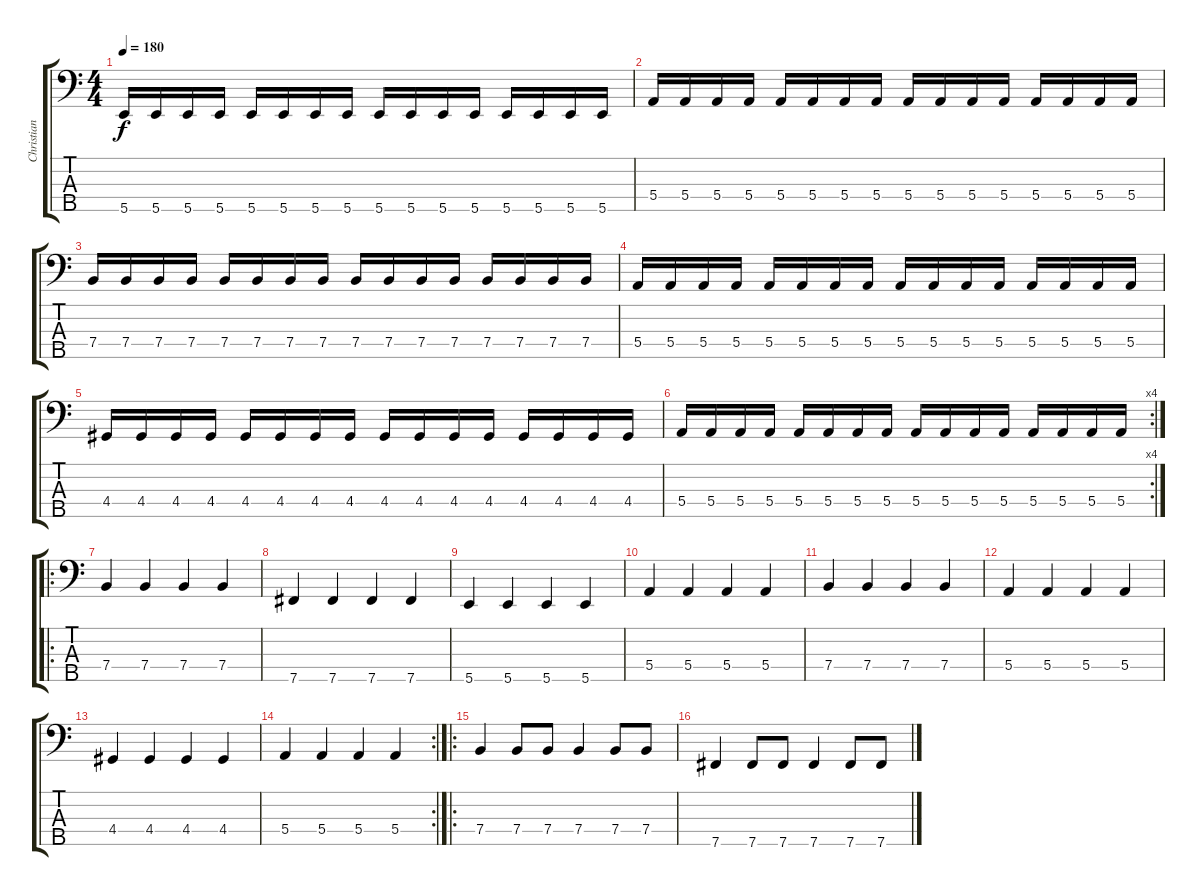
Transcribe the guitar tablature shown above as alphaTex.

\track ("Christian Olde Wolbers" "Christian ") {instrument electricbasspick}
\staff {score tabs}
\tuning (G2 D2 A1 E1 B0) {hide}
\ts (4 4)
\tempo 180
\clef f4
\ks c
5.5.16{dy f} 5.5.16 5.5.16 5.5.16 5.5.16 5.5.16 5.5.16 5.5.16 5.5.16 5.5.16 5.5.16 5.5.16 5.5.16 5.5.16 5.5.16 5.5.16 |
5.4.16 5.4.16 5.4.16 5.4.16 5.4.16 5.4.16 5.4.16 5.4.16 5.4.16 5.4.16 5.4.16 5.4.16 5.4.16 5.4.16 5.4.16 5.4.16 |
7.4.16 7.4.16 7.4.16 7.4.16 7.4.16 7.4.16 7.4.16 7.4.16 7.4.16 7.4.16 7.4.16 7.4.16 7.4.16 7.4.16 7.4.16 7.4.16 |
5.4.16 5.4.16 5.4.16 5.4.16 5.4.16 5.4.16 5.4.16 5.4.16 5.4.16 5.4.16 5.4.16 5.4.16 5.4.16 5.4.16 5.4.16 5.4.16 |
4.4.16 4.4.16 4.4.16 4.4.16 4.4.16 4.4.16 4.4.16 4.4.16 4.4.16 4.4.16 4.4.16 4.4.16 4.4.16 4.4.16 4.4.16 4.4.16 |
\rc 4
5.4.16 5.4.16 5.4.16 5.4.16 5.4.16 5.4.16 5.4.16 5.4.16 5.4.16 5.4.16 5.4.16 5.4.16 5.4.16 5.4.16 5.4.16 5.4.16 |
\ro
7.4.4 7.4.4 7.4.4 7.4.4 |
7.5.4 7.5.4 7.5.4 7.5.4 |
5.5.4 5.5.4 5.5.4 5.5.4 |
5.4.4 5.4.4 5.4.4 5.4.4 |
7.4.4 7.4.4 7.4.4 7.4.4 |
5.4.4 5.4.4 5.4.4 5.4.4 |
4.4.4 4.4.4 4.4.4 4.4.4 |
\rc 2
5.4.4 5.4.4 5.4.4 5.4.4 |
\ro
7.4.4 7.4.8 7.4.8 7.4.4 7.4.8 7.4.8 |
7.5.4 7.5.8 7.5.8 7.5.4 7.5.8 7.5.8
